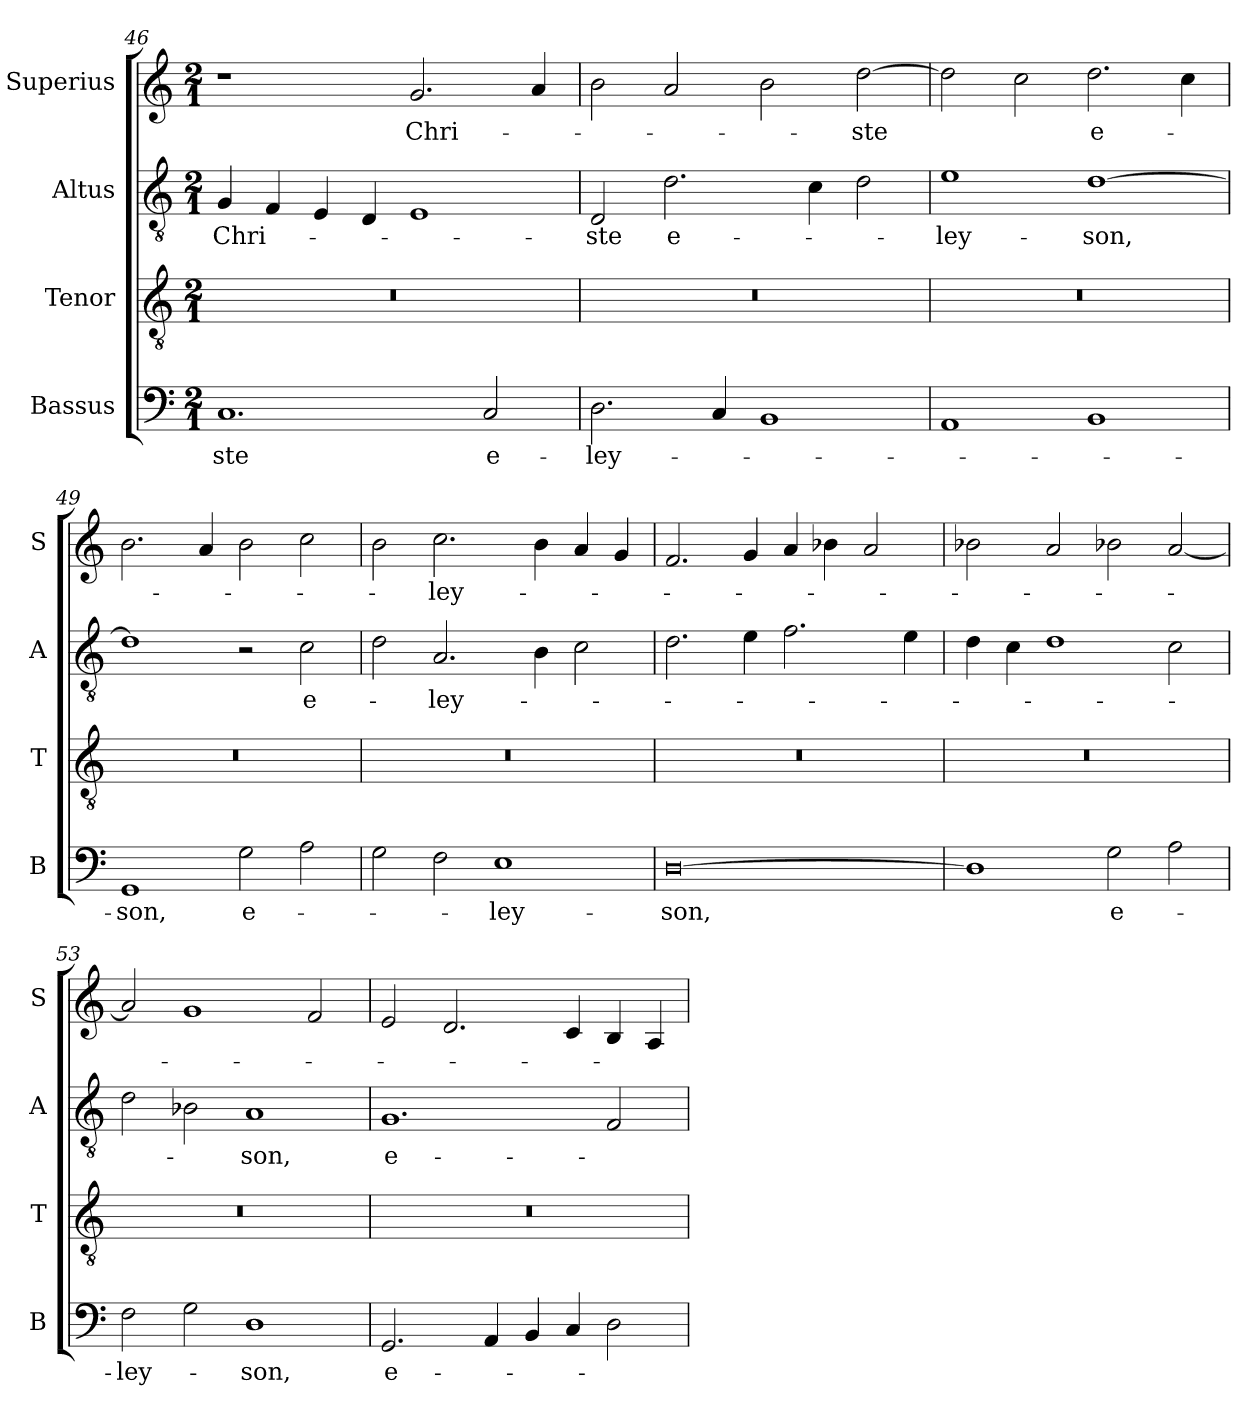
**kern	**text	**kern	**kern	**text	**kern	**text
*part4	*part4	*part3	*part2	*part2	*part1	*part1
*staff4	*staff4	*staff3	*staff2	*staff2	*staff1	*staff1
*I"Bassus	*	*I"Tenor	*I"Altus	*	*I"Superius	*
*I'B	*	*I'T	*I'A	*	*I'S	*
*clefF4	*	*clefGv2	*clefGv2	*	*clefG2	*
*k[]	*	*k[]	*k[]	*	*k[]	*
*M2/1	*	*M2/1	*M2/1	*	*M2/1	*
=46	=46	=46	=46	=46	=46	=46
!	!LO:LY:i	!	!	!LO:LY:i	!	!
1.C	-ste	0r	4G	Chri-	1r	.
.	.	.	4F	.	.	.
.	.	.	4E	.	.	.
.	.	.	4D	.	.	.
!	!	!	!	!	!	!LO:LY:i
.	.	.	1E	.	2.g	Chri-
!	!LO:LY:i	!	!	!	!	!
2C	e-	.	.	.	.	.
.	.	.	.	.	4a	.
=47	=47	=47	=47	=47	=47	=47
!	!LO:LY:i	!	!	!LO:LY:i	!	!
2.D	-ley-	0r	2D	-ste	2b	.
!	!	!	!	!LO:LY:i	!	!
.	.	.	2.d	e-	2a	.
4C	.	.	.	.	.	.
1BB	.	.	.	.	2b	.
.	.	.	4c	.	.	.
!	!	!	!	!	!	!LO:LY:i
.	.	.	2d	.	[2dd	-ste
=48	=48	=48	=48	=48	=48	=48
!	!	!	!	!LO:LY:i	!	!
1AA	.	0r	1e	-ley-	2dd]	.
.	.	.	.	.	2cc	.
!	!	!	!	!LO:LY:i	!	!LO:LY:i
1BB	.	.	[1d	-son,	2.dd	e-
.	.	.	.	.	4cc	.
=49	=49	=49	=49	=49	=49	=49
!	!LO:LY:i	!	!	!	!	!
1GG	-son,	0r	1d]	.	2.b	.
.	.	.	.	.	4a	.
!	!LO:LY:i	!	!	!	!	!
2G	e-	.	2r	.	2b	.
!	!	!	!	!LO:LY:i	!	!
2A	.	.	2c	e-	2cc	.
=50	=50	=50	=50	=50	=50	=50
2G	.	0r	2d	.	2b	.
!	!	!	!	!LO:LY:i	!	!LO:LY:i
2F	.	.	2.A	-ley-	2.cc	-ley-
!	!LO:LY:i	!	!	!	!	!
1E	-ley-	.	.	.	.	.
.	.	.	4B	.	4b	.
.	.	.	2c	.	4a	.
.	.	.	.	.	4g	.
=51	=51	=51	=51	=51	=51	=51
!	!LO:LY:i	!	!	!	!	!
[0D	-son,	0r	2.d	.	2.f	.
.	.	.	4e	.	4g	.
.	.	.	2.f	.	4a	.
.	.	.	.	.	4b-X	.
.	.	.	.	.	2a	.
.	.	.	4e	.	.	.
=52	=52	=52	=52	=52	=52	=52
1D]	.	0r	4d	.	2b-X	.
.	.	.	4c	.	.	.
.	.	.	1d	.	2a	.
!	!LO:LY:i	!	!	!	!	!
2G	e-	.	.	.	2b-X	.
2A	.	.	2c	.	[2a	.
=53	=53	=53	=53	=53	=53	=53
!	!LO:LY:i	!	!	!	!	!
2F	-ley-	0r	2d	.	2a]	.
2G	.	.	2B-X	.	1g	.
!	!LO:LY:i	!	!	!LO:LY:i	!	!
1D	-son,	.	1A	-son,	.	.
.	.	.	.	.	2f	.
=54	=54	=54	=54	=54	=54	=54
!	!LO:LY:i	!	!	!LO:LY:i	!	!
2.GG	e-	0r	1.G	e-	2e	.
.	.	.	.	.	2.d	.
4AA	.	.	.	.	.	.
4BB	.	.	.	.	.	.
4C	.	.	.	.	4c	.
2D	.	.	2F	.	4B	.
.	.	.	.	.	4A	.
=	=	=	=	=	=	=
*-	*-	*-	*-	*-	*-	*-
